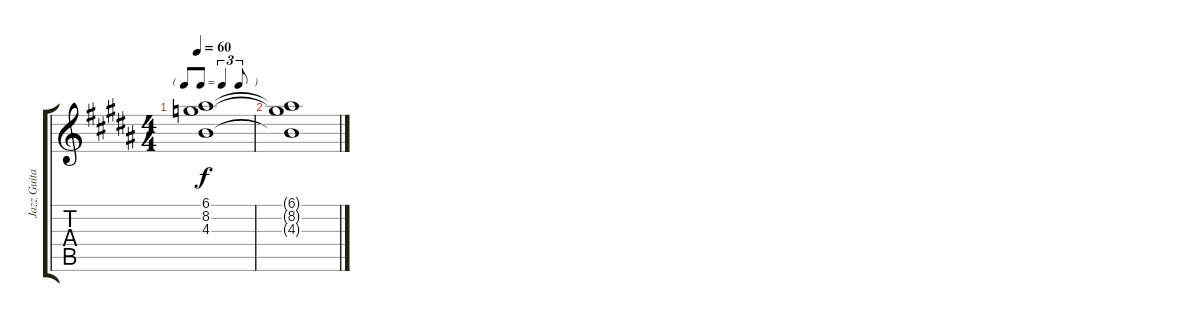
\track ("Jazz Guitar Solo" "Jazz Guita") {instrument electricguitarjazz}
\staff {score tabs}
\tuning (E4 B3 G3 D3 A2 E2) {hide}
\ts (4 4)
\tf triplet8th
\tempo 60
\clef g2
\ks g#minor
(6.1{t} 8.2{t} 4.3{t}).1{dy f} |
(6.1{t} 8.2{t} 4.3{t}).1
